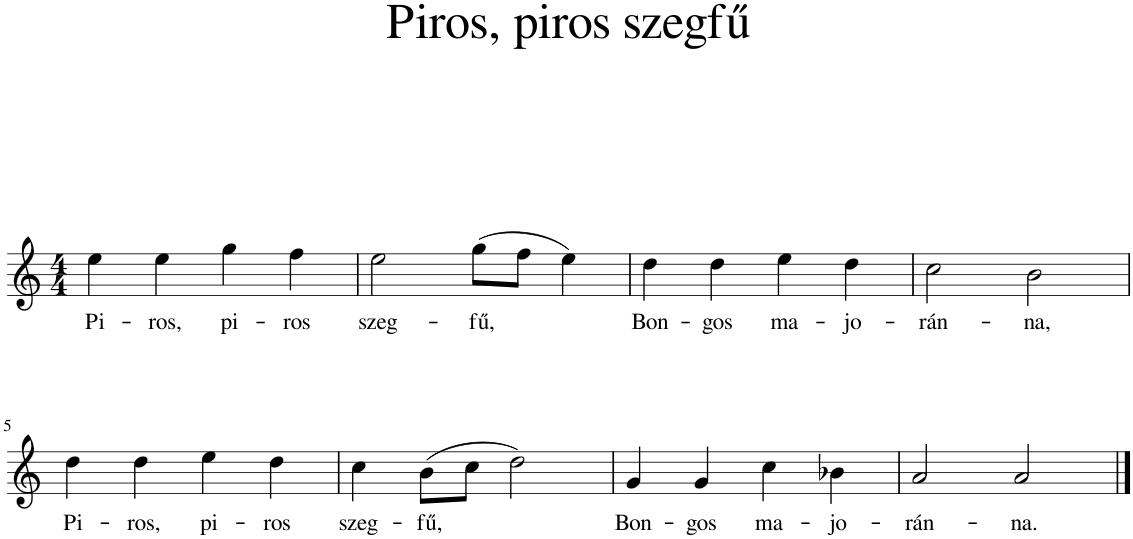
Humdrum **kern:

**kern	**text
*part1	*part1
*staff1	*staff1
*I"Piano	*
*I'Pno.	*
*clefG2	*
*k[]	*
*M4/4	*
=1	=1
!	!LO:LY:b
4ee\	Pi-
!	!LO:LY:b
4ee\	-ros,
!	!LO:LY:b
4gg\	pi-
!	!LO:LY:b
4ff\	-ros
=2	=2
!	!LO:LY:b
2ee\	szeg-
!	!LO:LY:b
(8gg\L	-fű,
8ff\J	.
4ee\)	.
=3	=3
!	!LO:LY:b
4dd\	Bon-
!	!LO:LY:b
4dd\	-gos
!	!LO:LY:b
4ee\	ma-
!	!LO:LY:b
4dd\	-jo-
=4	=4
!	!LO:LY:b
2cc\	-rán-
!	!LO:LY:b
2b\	-na,
!!LO:LB:g=z
=5	=5
!	!LO:LY:b
4dd\	Pi-
!	!LO:LY:b
4dd\	-ros,
!	!LO:LY:b
4ee\	pi-
!	!LO:LY:b
4dd\	-ros
=6	=6
!	!LO:LY:b
4cc\	szeg-
!	!LO:LY:b
(8b\L	-fű,
8cc\J	.
2dd\)	.
=7	=7
!	!LO:LY:b
4g/	Bon-
!	!LO:LY:b
4g/	-gos
!	!LO:LY:b
4cc\	ma-
!	!LO:LY:b
4b-X\	-jo-
=8	=8
!	!LO:LY:b
2a/	-rán-
!	!LO:LY:b
2a/	-na.
==	==
*-	*-
